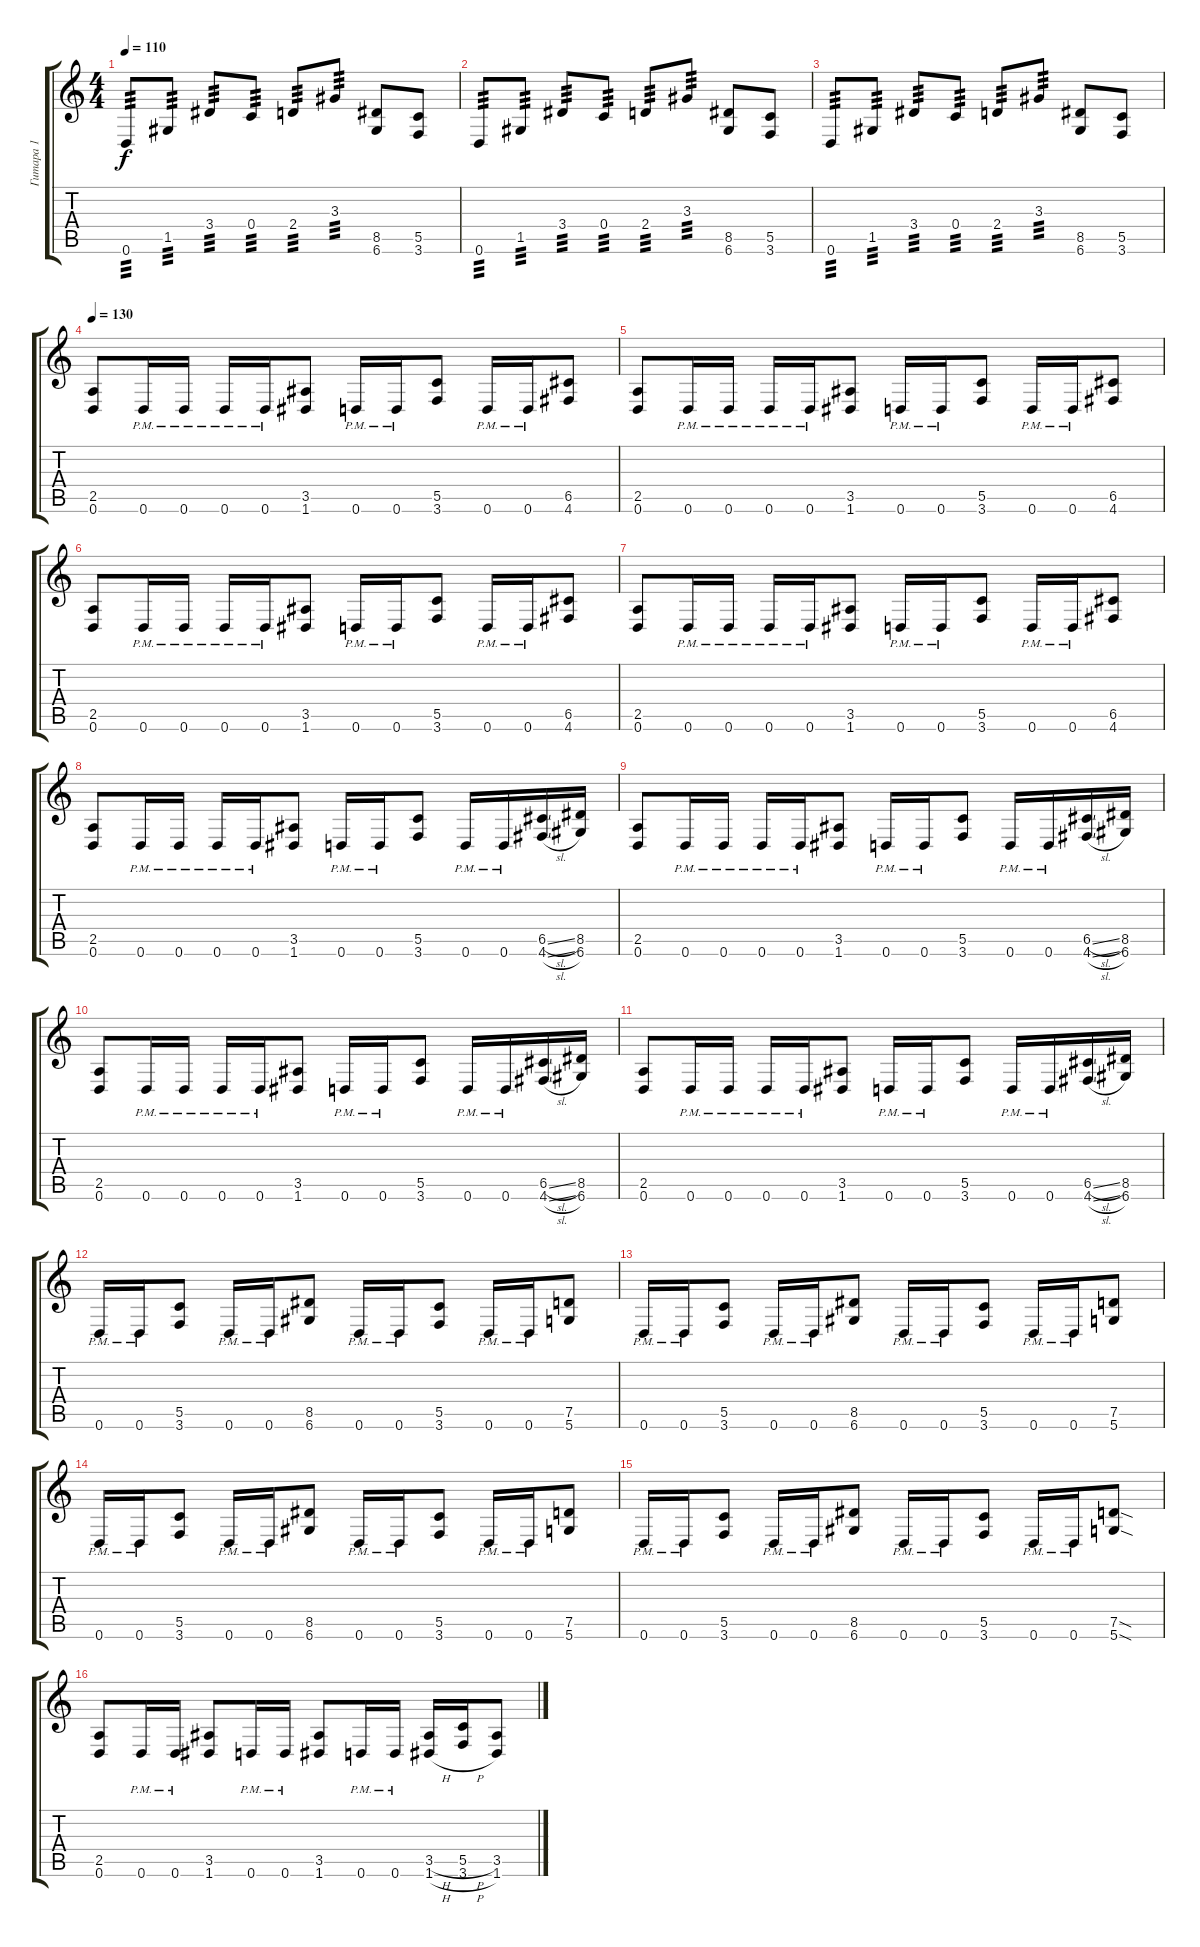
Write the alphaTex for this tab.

\track ("Гитара 1" "Гитара 1") {instrument distortionguitar}
\staff {score tabs}
\tuning (D4 A3 F3 C3 G2 D2) {hide}
\ts (4 4)
\tempo 110
\clef g2
\ks c
0.6.8{tp 3 dy f} 1.5.8{tp 3} 3.4.8{tp 3} 0.4.8{tp 3} 2.4.8{tp 3} 3.3.8{tp 3} (8.5 6.6).8 (5.5 3.6).8 |
0.6.8{tp 3} 1.5.8{tp 3} 3.4.8{tp 3} 0.4.8{tp 3} 2.4.8{tp 3} 3.3.8{tp 3} (8.5 6.6).8 (5.5 3.6).8 |
0.6.8{tp 3} 1.5.8{tp 3} 3.4.8{tp 3} 0.4.8{tp 3} 2.4.8{tp 3} 3.3.8{tp 3} (8.5 6.6).8 (5.5 3.6).8 |
\tempo 130
(2.5 0.6).8 0.6{pm}.16 0.6{pm}.16 0.6{pm}.16 0.6{pm}.16 (3.5 1.6).8 0.6{pm}.16 0.6{pm}.16 (5.5 3.6).8 0.6{pm}.16 0.6{pm}.16 (6.5 4.6).8 |
(2.5 0.6).8 0.6{pm}.16 0.6{pm}.16 0.6{pm}.16 0.6{pm}.16 (3.5 1.6).8 0.6{pm}.16 0.6{pm}.16 (5.5 3.6).8 0.6{pm}.16 0.6{pm}.16 (6.5 4.6).8 |
(2.5 0.6).8 0.6{pm}.16 0.6{pm}.16 0.6{pm}.16 0.6{pm}.16 (3.5 1.6).8 0.6{pm}.16 0.6{pm}.16 (5.5 3.6).8 0.6{pm}.16 0.6{pm}.16 (6.5 4.6).8 |
(2.5 0.6).8 0.6{pm}.16 0.6{pm}.16 0.6{pm}.16 0.6{pm}.16 (3.5 1.6).8 0.6{pm}.16 0.6{pm}.16 (5.5 3.6).8 0.6{pm}.16 0.6{pm}.16 (6.5 4.6).8 |
(2.5 0.6).8 0.6{pm}.16 0.6{pm}.16 0.6{pm}.16 0.6{pm}.16 (3.5 1.6).8 0.6{pm}.16 0.6{pm}.16 (5.5 3.6).8 0.6{pm}.16 0.6{pm}.16 (6.5{sl} 4.6{sl}).16 (8.5 6.6).16 |
(2.5 0.6).8 0.6{pm}.16 0.6{pm}.16 0.6{pm}.16 0.6{pm}.16 (3.5 1.6).8 0.6{pm}.16 0.6{pm}.16 (5.5 3.6).8 0.6{pm}.16 0.6{pm}.16 (6.5{sl} 4.6{sl}).16 (8.5 6.6).16 |
(2.5 0.6).8 0.6{pm}.16 0.6{pm}.16 0.6{pm}.16 0.6{pm}.16 (3.5 1.6).8 0.6{pm}.16 0.6{pm}.16 (5.5 3.6).8 0.6{pm}.16 0.6{pm}.16 (6.5{sl} 4.6{sl}).16 (8.5 6.6).16 |
(2.5 0.6).8 0.6{pm}.16 0.6{pm}.16 0.6{pm}.16 0.6{pm}.16 (3.5 1.6).8 0.6{pm}.16 0.6{pm}.16 (5.5 3.6).8 0.6{pm}.16 0.6{pm}.16 (6.5{sl} 4.6{sl}).16 (8.5 6.6).16 |
0.6{pm}.16 0.6{pm}.16 (5.5 3.6).8 0.6{pm}.16 0.6{pm}.16 (8.5 6.6).8 0.6{pm}.16 0.6{pm}.16 (5.5 3.6).8 0.6{pm}.16 0.6{pm}.16 (7.5 5.6).8 |
0.6{pm}.16 0.6{pm}.16 (5.5 3.6).8 0.6{pm}.16 0.6{pm}.16 (8.5 6.6).8 0.6{pm}.16 0.6{pm}.16 (5.5 3.6).8 0.6{pm}.16 0.6{pm}.16 (7.5 5.6).8 |
0.6{pm}.16 0.6{pm}.16 (5.5 3.6).8 0.6{pm}.16 0.6{pm}.16 (8.5 6.6).8 0.6{pm}.16 0.6{pm}.16 (5.5 3.6).8 0.6{pm}.16 0.6{pm}.16 (7.5 5.6).8 |
0.6{pm}.16 0.6{pm}.16 (5.5 3.6).8 0.6{pm}.16 0.6{pm}.16 (8.5 6.6).8 0.6{pm}.16 0.6{pm}.16 (5.5 3.6).8 0.6{pm}.16 0.6{pm}.16 (7.5{sod} 5.6{sod}).8 |
(2.5 0.6).8 0.6{pm}.16 0.6{pm}.16 (3.5 1.6).8 0.6{pm}.16 0.6{pm}.16 (3.5 1.6).8 0.6{pm}.16 0.6{pm}.16 (3.5{h} 1.6{h}).16 (5.5{h} 3.6{h}).16 (3.5 1.6).8
